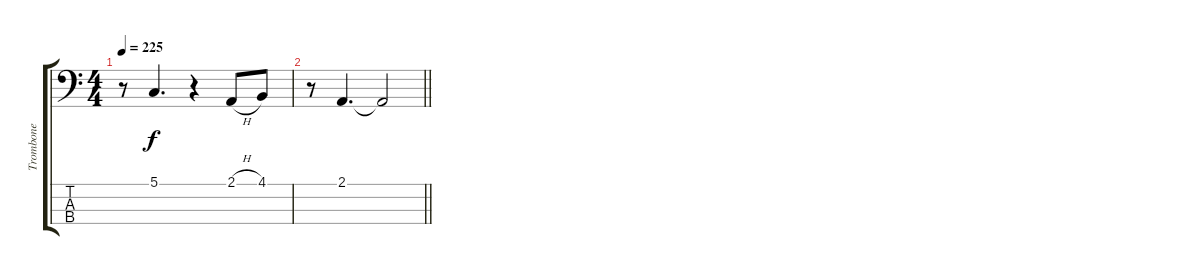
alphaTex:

\track ("Trombone" "Trombone") {instrument trombone}
\staff {score tabs}
\tuning (G2 D2 A1 E1) {hide}
\ts (4 4)
\tempo 225
\clef f4
\ks c
r.8{dy f} 5.1.4{d} r.4 2.1{h}.8 4.1.8 |
\barLineRight lightlight
r.8 2.1.4{d} 2.1{t}.2
